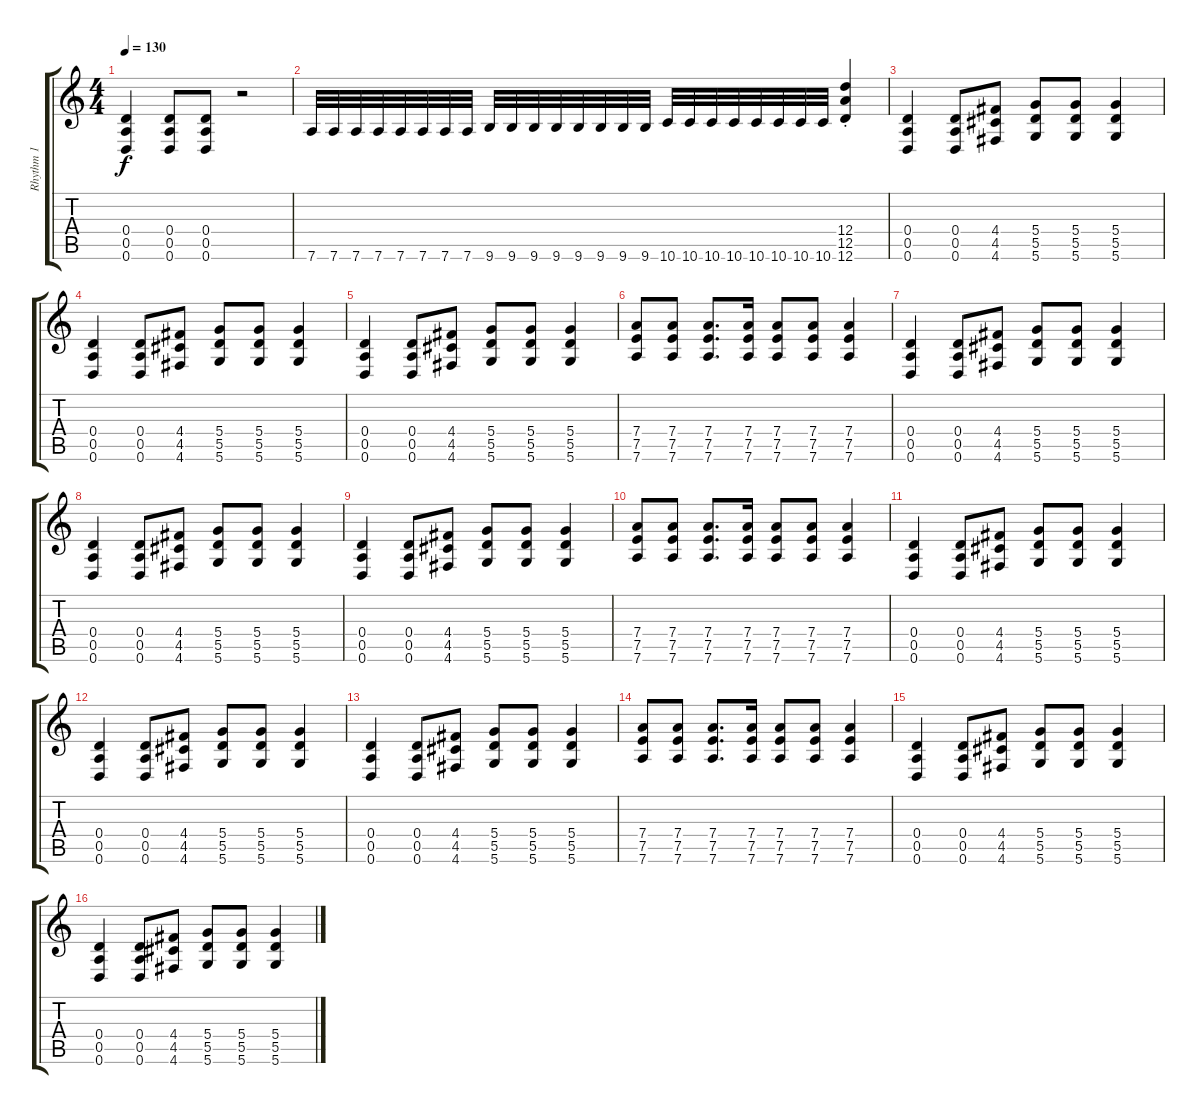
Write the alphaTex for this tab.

\track ("Rhythm 1" "Rhythm 1") {instrument distortionguitar}
\staff {score tabs}
\tuning (E4 B3 G3 D3 A2 D2) {hide}
\ts (4 4)
\tempo 130
\clef g2
\ks c
(0.4 0.5 0.6).4{dy f} (0.4 0.5 0.6).8 (0.4 0.5 0.6).8 r.2 |
7.6.32 7.6.32 7.6.32 7.6.32 7.6.32 7.6.32 7.6.32 7.6.32 9.6.32 9.6.32 9.6.32 9.6.32 9.6.32 9.6.32 9.6.32 9.6.32 10.6.32 10.6.32 10.6.32 10.6.32 10.6.32 10.6.32 10.6.32 10.6.32 (12.4{st} 12.5{st} 12.6{st}).4 |
(0.4 0.5 0.6).4 (0.4 0.5 0.6).8 (4.4 4.5 4.6).8 (5.4 5.5 5.6).8 (5.4 5.5 5.6).8 (5.4 5.5 5.6).4 |
(0.4 0.5 0.6).4 (0.4 0.5 0.6).8 (4.4 4.5 4.6).8 (5.4 5.5 5.6).8 (5.4 5.5 5.6).8 (5.4 5.5 5.6).4 |
(0.4 0.5 0.6).4 (0.4 0.5 0.6).8 (4.4 4.5 4.6).8 (5.4 5.5 5.6).8 (5.4 5.5 5.6).8 (5.4 5.5 5.6).4 |
(7.4 7.5 7.6).8 (7.4 7.5 7.6).8 (7.4 7.5 7.6).8{d} (7.4 7.5 7.6).16 (7.4 7.5 7.6).8 (7.4 7.5 7.6).8 (7.4 7.5 7.6).4 |
(0.4 0.5 0.6).4 (0.4 0.5 0.6).8 (4.4 4.5 4.6).8 (5.4 5.5 5.6).8 (5.4 5.5 5.6).8 (5.4 5.5 5.6).4 |
(0.4 0.5 0.6).4 (0.4 0.5 0.6).8 (4.4 4.5 4.6).8 (5.4 5.5 5.6).8 (5.4 5.5 5.6).8 (5.4 5.5 5.6).4 |
(0.4 0.5 0.6).4 (0.4 0.5 0.6).8 (4.4 4.5 4.6).8 (5.4 5.5 5.6).8 (5.4 5.5 5.6).8 (5.4 5.5 5.6).4 |
(7.4 7.5 7.6).8 (7.4 7.5 7.6).8 (7.4 7.5 7.6).8{d} (7.4 7.5 7.6).16 (7.4 7.5 7.6).8 (7.4 7.5 7.6).8 (7.4 7.5 7.6).4 |
(0.4 0.5 0.6).4 (0.4 0.5 0.6).8 (4.4 4.5 4.6).8 (5.4 5.5 5.6).8 (5.4 5.5 5.6).8 (5.4 5.5 5.6).4 |
(0.4 0.5 0.6).4 (0.4 0.5 0.6).8 (4.4 4.5 4.6).8 (5.4 5.5 5.6).8 (5.4 5.5 5.6).8 (5.4 5.5 5.6).4 |
(0.4 0.5 0.6).4 (0.4 0.5 0.6).8 (4.4 4.5 4.6).8 (5.4 5.5 5.6).8 (5.4 5.5 5.6).8 (5.4 5.5 5.6).4 |
(7.4 7.5 7.6).8 (7.4 7.5 7.6).8 (7.4 7.5 7.6).8{d} (7.4 7.5 7.6).16 (7.4 7.5 7.6).8 (7.4 7.5 7.6).8 (7.4 7.5 7.6).4 |
(0.4 0.5 0.6).4 (0.4 0.5 0.6).8 (4.4 4.5 4.6).8 (5.4 5.5 5.6).8 (5.4 5.5 5.6).8 (5.4 5.5 5.6).4 |
(0.4 0.5 0.6).4 (0.4 0.5 0.6).8 (4.4 4.5 4.6).8 (5.4 5.5 5.6).8 (5.4 5.5 5.6).8 (5.4 5.5 5.6).4
